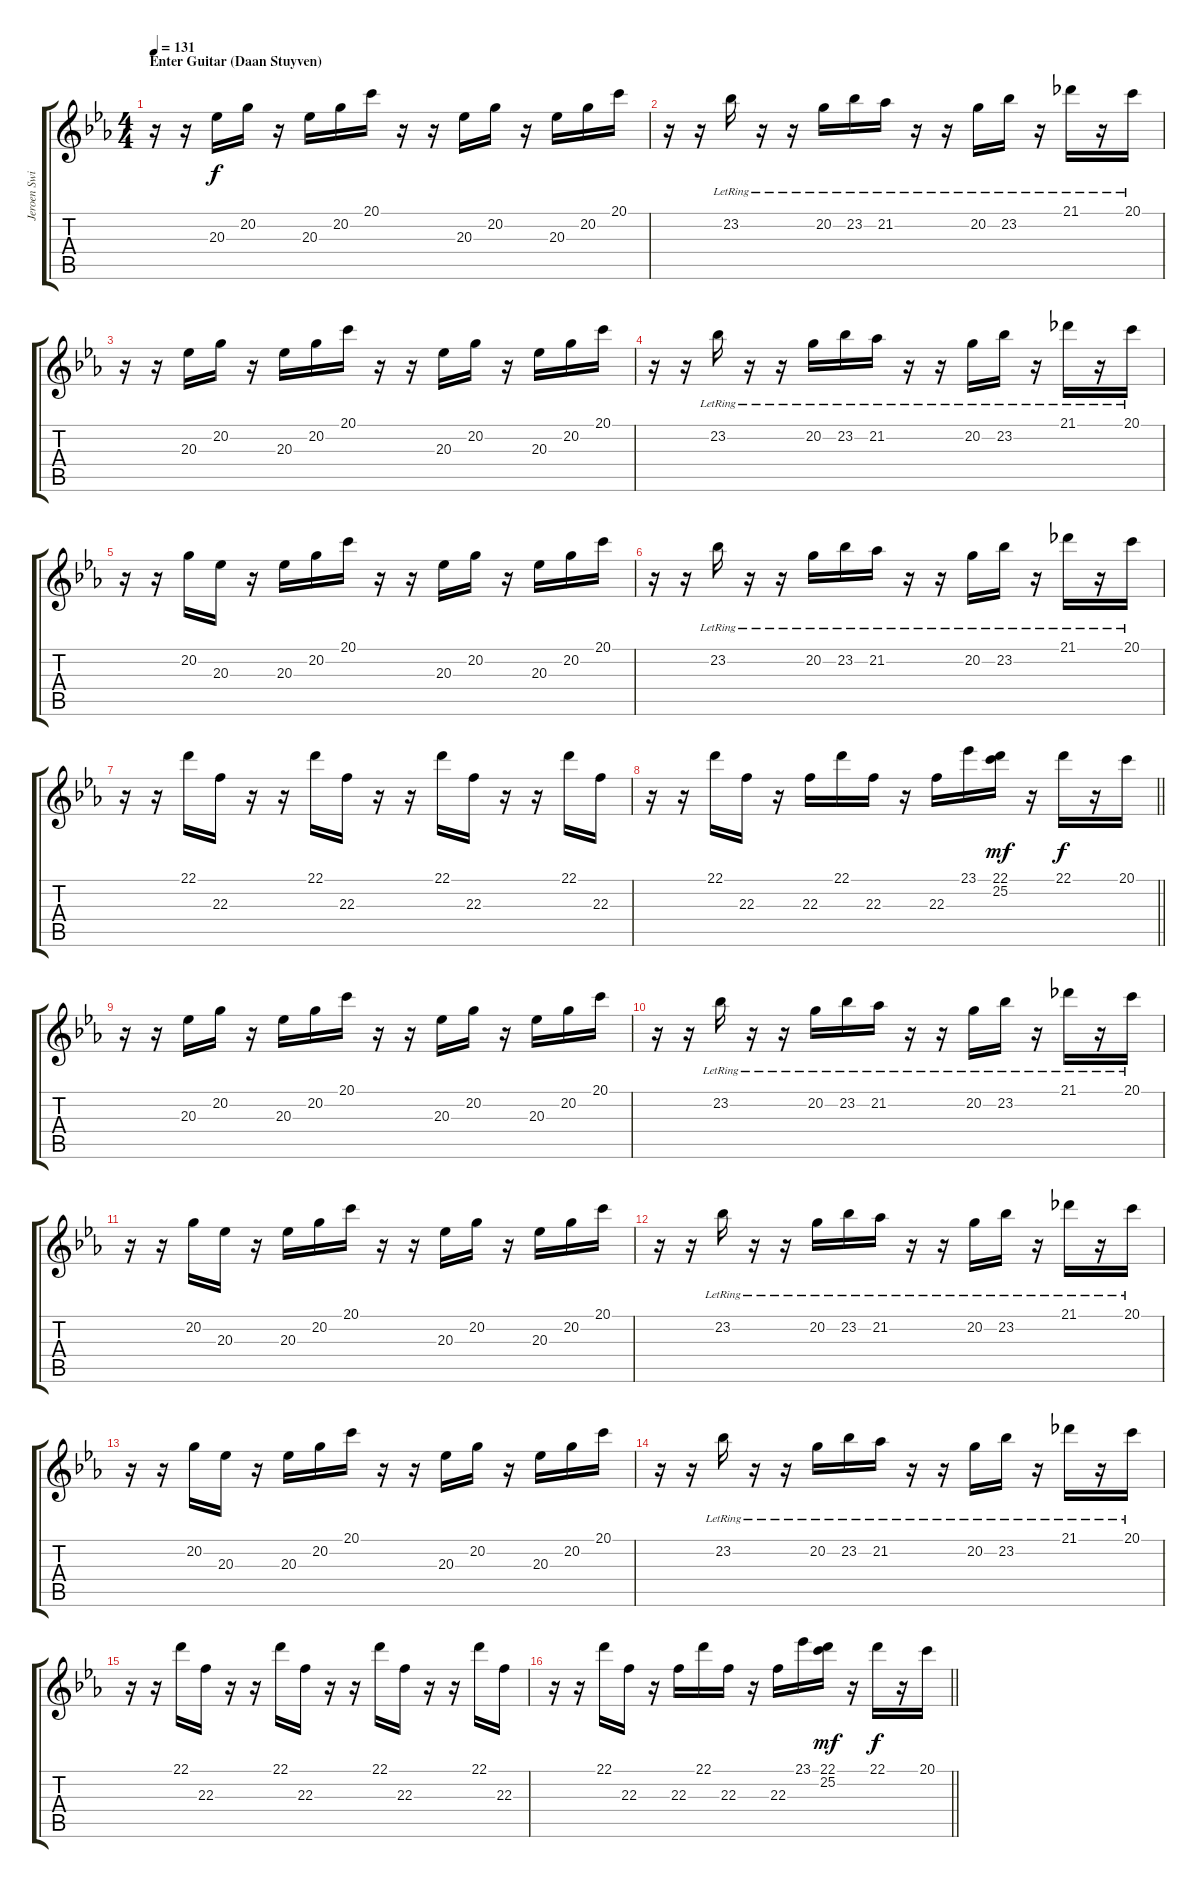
\track ("Jeroen Swinnen (Keyboard)" "Jeroen Swi") {instrument lead8bassandlead}
\staff {score tabs}
\tuning (E4 B3 G3 D3 A2 E2) {hide}
\ts (4 4)
\section ("" "Enter Guitar (Daan Stuyven)")
\tempo 131
\clef g2
\ks cminor
r.16{dy f} r.16 20.3.16 20.2.16 r.16 20.3.16 20.2.16 20.1.16 r.16 r.16 20.3.16 20.2.16 r.16 20.3.16 20.2.16 20.1.16 |
r.16 r.16 23.2{lr}.16 r.16 r.16 20.2{lr}.16 23.2{lr}.16 21.2{lr}.16 r.16 r.16 20.2{lr}.16 23.2{lr}.16 r.16 21.1{lr}.16 r.16 20.1{lr}.16 |
r.16 r.16 20.3.16 20.2.16 r.16 20.3.16 20.2.16 20.1.16 r.16 r.16 20.3.16 20.2.16 r.16 20.3.16 20.2.16 20.1.16 |
r.16 r.16 23.2{lr}.16 r.16 r.16 20.2{lr}.16 23.2{lr}.16 21.2{lr}.16 r.16 r.16 20.2{lr}.16 23.2{lr}.16 r.16 21.1{lr}.16 r.16 20.1{lr}.16 |
r.16 r.16 20.2.16 20.3.16 r.16 20.3.16 20.2.16 20.1.16 r.16 r.16 20.3.16 20.2.16 r.16 20.3.16 20.2.16 20.1.16 |
r.16 r.16 23.2{lr}.16 r.16 r.16 20.2{lr}.16 23.2{lr}.16 21.2{lr}.16 r.16 r.16 20.2{lr}.16 23.2{lr}.16 r.16 21.1{lr}.16 r.16 20.1{lr}.16 |
r.16 r.16 22.1.16 22.3.16 r.16 r.16 22.1.16 22.3.16 r.16 r.16 22.1.16 22.3.16 r.16 r.16 22.1.16 22.3.16 |
\barLineRight lightlight
r.16 r.16 22.1.16 22.3.16 r.16 22.3.16 22.1.16 22.3.16 r.16 22.3.16 23.1.16 (22.1 25.2).16{dy mf} r.16 22.1.16{dy f} r.16 20.1.16 |
r.16 r.16 20.3.16 20.2.16 r.16 20.3.16 20.2.16 20.1.16 r.16 r.16 20.3.16 20.2.16 r.16 20.3.16 20.2.16 20.1.16 |
r.16 r.16 23.2{lr}.16 r.16 r.16 20.2{lr}.16 23.2{lr}.16 21.2{lr}.16 r.16 r.16 20.2{lr}.16 23.2{lr}.16 r.16 21.1{lr}.16 r.16 20.1{lr}.16 |
r.16 r.16 20.2.16 20.3.16 r.16 20.3.16 20.2.16 20.1.16 r.16 r.16 20.3.16 20.2.16 r.16 20.3.16 20.2.16 20.1.16 |
r.16 r.16 23.2{lr}.16 r.16 r.16 20.2{lr}.16 23.2{lr}.16 21.2{lr}.16 r.16 r.16 20.2{lr}.16 23.2{lr}.16 r.16 21.1{lr}.16 r.16 20.1{lr}.16 |
r.16 r.16 20.2.16 20.3.16 r.16 20.3.16 20.2.16 20.1.16 r.16 r.16 20.3.16 20.2.16 r.16 20.3.16 20.2.16 20.1.16 |
r.16 r.16 23.2{lr}.16 r.16 r.16 20.2{lr}.16 23.2{lr}.16 21.2{lr}.16 r.16 r.16 20.2{lr}.16 23.2{lr}.16 r.16 21.1{lr}.16 r.16 20.1{lr}.16 |
r.16 r.16 22.1.16 22.3.16 r.16 r.16 22.1.16 22.3.16 r.16 r.16 22.1.16 22.3.16 r.16 r.16 22.1.16 22.3.16 |
\barLineRight lightlight
r.16 r.16 22.1.16 22.3.16 r.16 22.3.16 22.1.16 22.3.16 r.16 22.3.16 23.1.16 (22.1 25.2).16{dy mf} r.16 22.1.16{dy f} r.16 20.1.16
